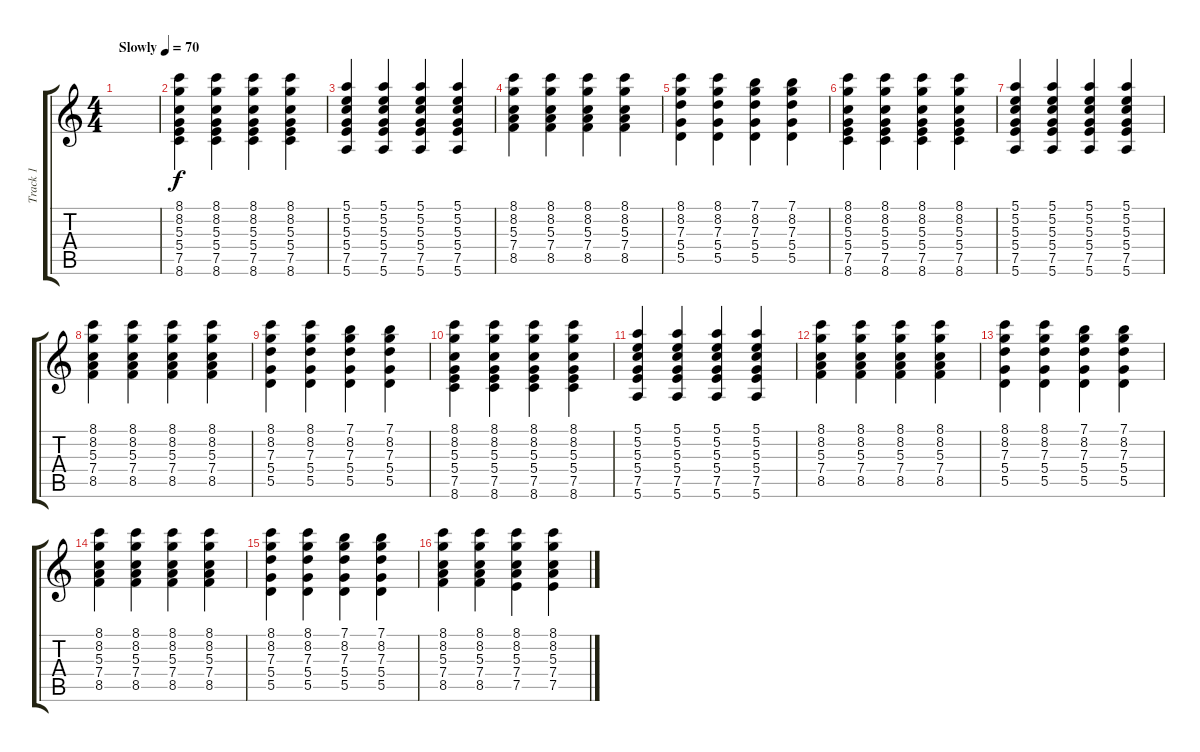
\track ("Track 1" "Track 1") {instrument acousticguitarnylon}
\staff {score tabs}
\tuning (E4 B3 G3 D3 A2 E2) {hide}
\ts (4 4)
\tempo (70 "Slowly")
\clef g2
\ks c
|
(8.1 8.2 5.3 5.4 7.5 8.6).4 (8.1 8.2 5.3 5.4 7.5 8.6).4 (8.1 8.2 5.3 5.4 7.5 8.6).4 (8.1 8.2 5.3 5.4 7.5 8.6).4 |
(5.1 5.2 5.3 5.4 7.5 5.6).4 (5.1 5.2 5.3 5.4 7.5 5.6).4 (5.1 5.2 5.3 5.4 7.5 5.6).4 (5.1 5.2 5.3 5.4 7.5 5.6).4 |
(8.1 8.2 5.3 7.4 8.5).4 (8.1 8.2 5.3 7.4 8.5).4 (8.1 8.2 5.3 7.4 8.5).4 (8.1 8.2 5.3 7.4 8.5).4 |
(8.1 8.2 7.3 5.4 5.5).4 (8.1 8.2 7.3 5.4 5.5).4 (7.1 8.2 7.3 5.4 5.5).4 (7.1 8.2 7.3 5.4 5.5).4 |
(8.1 8.2 5.3 5.4 7.5 8.6).4 (8.1 8.2 5.3 5.4 7.5 8.6).4 (8.1 8.2 5.3 5.4 7.5 8.6).4 (8.1 8.2 5.3 5.4 7.5 8.6).4 |
(5.1 5.2 5.3 5.4 7.5 5.6).4 (5.1 5.2 5.3 5.4 7.5 5.6).4 (5.1 5.2 5.3 5.4 7.5 5.6).4 (5.1 5.2 5.3 5.4 7.5 5.6).4 |
(8.1 8.2 5.3 7.4 8.5).4 (8.1 8.2 5.3 7.4 8.5).4 (8.1 8.2 5.3 7.4 8.5).4 (8.1 8.2 5.3 7.4 8.5).4 |
(8.1 8.2 7.3 5.4 5.5).4 (8.1 8.2 7.3 5.4 5.5).4 (7.1 8.2 7.3 5.4 5.5).4 (7.1 8.2 7.3 5.4 5.5).4 |
(8.1 8.2 5.3 5.4 7.5 8.6).4 (8.1 8.2 5.3 5.4 7.5 8.6).4 (8.1 8.2 5.3 5.4 7.5 8.6).4 (8.1 8.2 5.3 5.4 7.5 8.6).4 |
(5.1 5.2 5.3 5.4 7.5 5.6).4 (5.1 5.2 5.3 5.4 7.5 5.6).4 (5.1 5.2 5.3 5.4 7.5 5.6).4 (5.1 5.2 5.3 5.4 7.5 5.6).4 |
(8.1 8.2 5.3 7.4 8.5).4 (8.1 8.2 5.3 7.4 8.5).4 (8.1 8.2 5.3 7.4 8.5).4 (8.1 8.2 5.3 7.4 8.5).4 |
(8.1 8.2 7.3 5.4 5.5).4 (8.1 8.2 7.3 5.4 5.5).4 (7.1 8.2 7.3 5.4 5.5).4 (7.1 8.2 7.3 5.4 5.5).4 |
(8.1 8.2 5.3 7.4 8.5).4 (8.1 8.2 5.3 7.4 8.5).4 (8.1 8.2 5.3 7.4 8.5).4 (8.1 8.2 5.3 7.4 8.5).4 |
(8.1 8.2 7.3 5.4 5.5).4 (8.1 8.2 7.3 5.4 5.5).4 (7.1 8.2 7.3 5.4 5.5).4 (7.1 8.2 7.3 5.4 5.5).4 |
(8.1 8.2 5.3 7.4 8.5).4 (8.1 8.2 5.3 7.4 8.5).4 (8.1 8.2 5.3 7.4 7.5).4 (8.1 8.2 5.3 7.4 7.5).4
